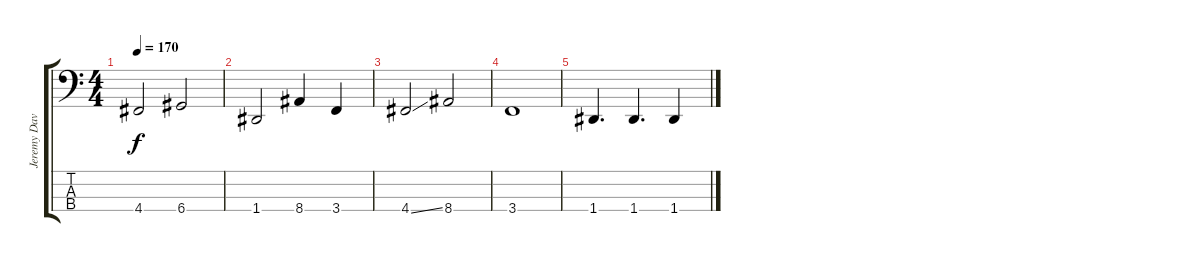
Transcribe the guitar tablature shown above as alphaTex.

\track ("Jeremy Davis (Bass/4 String Drop D)" "Jeremy Dav") {mute instrument electricbasspick}
\staff {score tabs}
\tuning (G2 D2 A1 D1) {hide}
\ts (4 4)
\tempo 170
\clef f4
\ks c
4.4.2{dy f} 6.4.2 |
1.4.2 8.4.4 3.4.4 |
4.4{ss}.2 8.4.2 |
3.4.1 |
1.4.4{d} 1.4.4{d} 1.4.4
